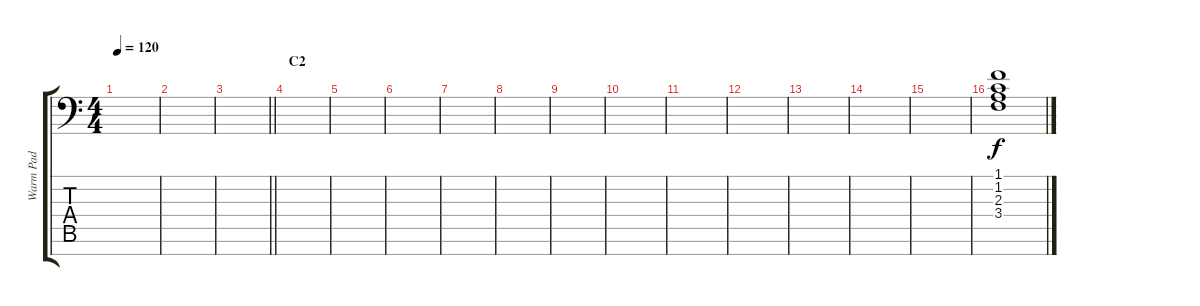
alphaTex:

\track ("Warm Pad" "Warm Pad") {instrument pad2warm}
\staff {score tabs}
\tuning (E4 B3 G3 D3 A2 E2 C-1) {hide}
\ts (4 4)
\tempo 120
\clef f4
\ks c
|
|
\barLineRight lightlight
|
\section ("" "C2")
|
|
|
|
|
|
|
|
|
|
|
|
(1.1 1.2 2.3 3.4).1{volume 9}
